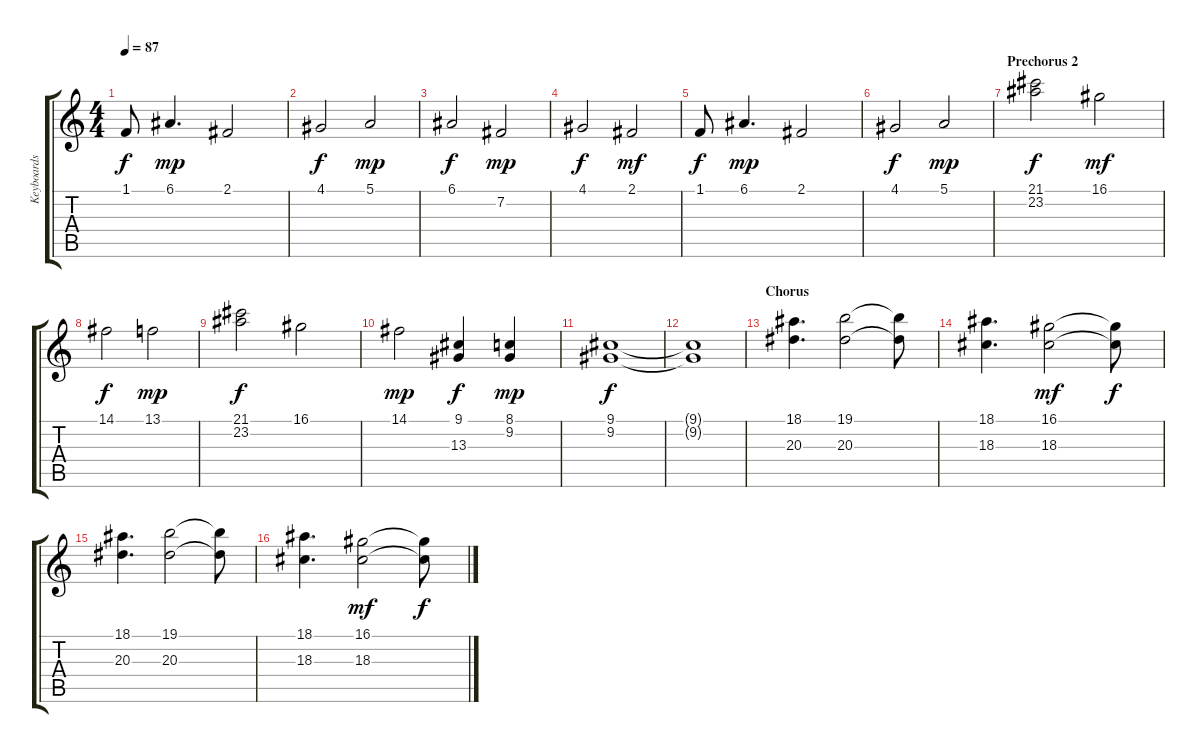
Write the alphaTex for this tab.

\track ("Keyboards (1)" "Keyboards ") {instrument stringensemble1}
\staff {score tabs}
\tuning (E4 B3 G3 D3 A2 E2) {hide}
\ts (4 4)
\tempo 87
\clef g2
\ks c
1.1.8{dy f} 6.1.4{d dy mp} 2.1.2 |
4.1.2{dy f} 5.1.2{dy mp} |
6.1.2{dy f} 7.2.2{dy mp} |
4.1.2{dy f} 2.1.2{dy mf} |
1.1.8{dy f} 6.1.4{d dy mp} 2.1.2 |
4.1.2{dy f} 5.1.2{dy mp} |
\section ("" "Prechorus 2")
(21.1 23.2).2{dy f} 16.1.2{dy mf} |
14.1.2{dy f} 13.1.2{dy mp} |
(21.1 23.2).2{dy f} 16.1.2 |
14.1.2{dy mp} (9.1 13.3).4{dy f} (8.1 9.2).4{dy mp} |
(9.1 9.2).1{dy f} |
(9.1{t} 9.2{t}).1 |
\section ("" "Chorus")
(18.1 20.3).4{d} (19.1 20.3).2 (19.1{t} 20.3{t}).8 |
(18.1 18.3).4{d} (16.1 18.3).2{dy mf} (16.1{t} 18.3{t}).8{dy f} |
(18.1 20.3).4{d} (19.1 20.3).2 (19.1{t} 20.3{t}).8 |
(18.1 18.3).4{d} (16.1 18.3).2{dy mf} (16.1{t} 18.3{t}).8{dy f}
